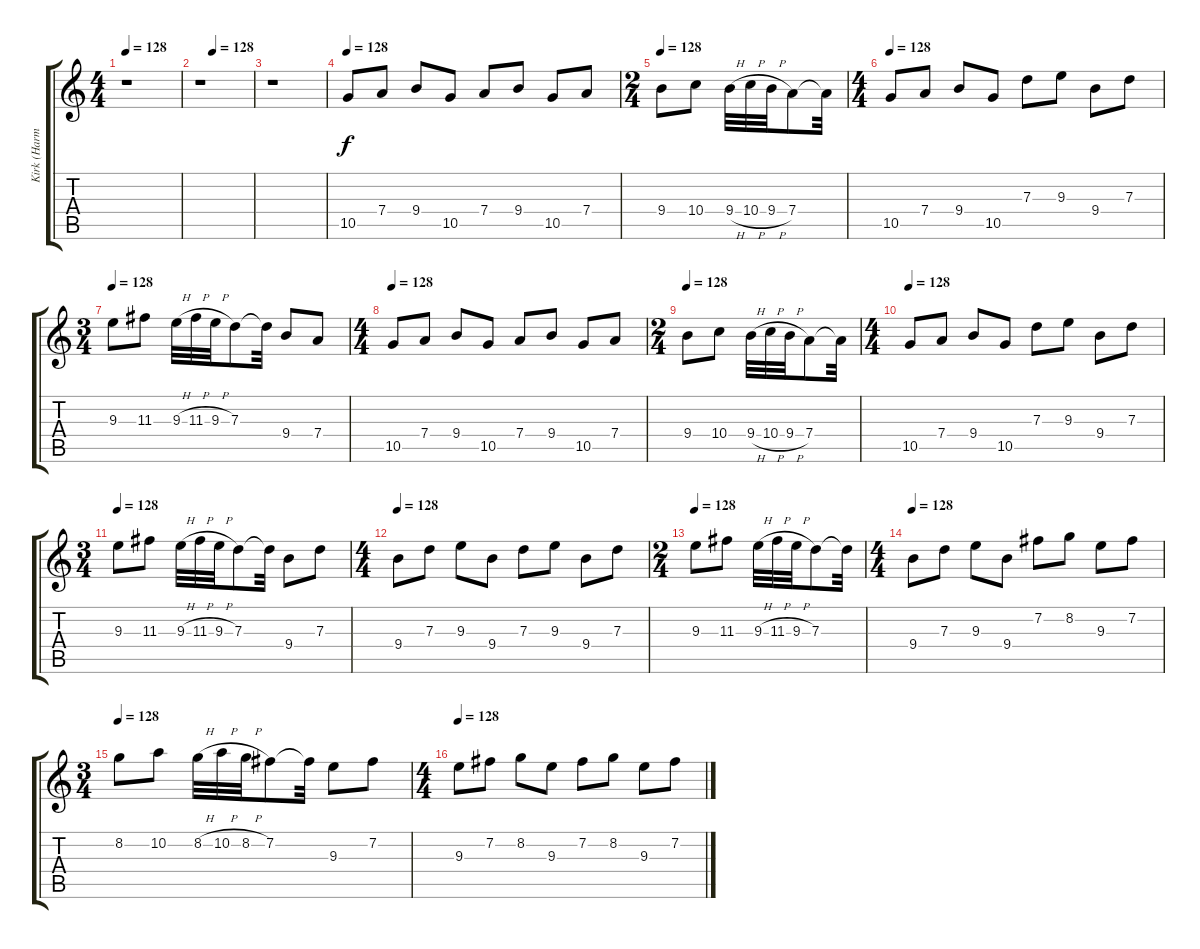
\track ("Kirk (Harmony)" "Kirk (Harm") {instrument distortionguitar}
\staff {score tabs}
\tuning (E4 B3 G3 D3 A2 E2) {hide}
\ts (4 4)
\tempo 128
\clef g2
\ks c
r.1{dy f} |
\tempo (128 0.25)
r.1 |
r.1 |
\tempo 128
10.5.8{volume 13} 7.4.8 9.4.8 10.5.8 7.4.8 9.4.8 10.5.8 7.4.8 |
\ts (2 4)
\tempo 128
9.4.8 10.4.8 9.4{h}.32 10.4{h}.32 9.4{h}.32 7.4.8 7.4{t}.32 |
\ts (4 4)
\tempo 128
10.5.8 7.4.8 9.4.8 10.5.8 7.3.8 9.3.8 9.4.8 7.3.8 |
\ts (3 4)
\tempo 128
9.3.8 11.3.8 9.3{h}.32 11.3{h}.32 9.3{h}.32 7.3.8 7.3{t}.32 9.4.8 7.4.8 |
\ts (4 4)
\tempo 128
10.5.8 7.4.8 9.4.8 10.5.8 7.4.8 9.4.8 10.5.8 7.4.8 |
\ts (2 4)
\tempo 128
9.4.8 10.4.8 9.4{h}.32 10.4{h}.32 9.4{h}.32 7.4.8 7.4{t}.32 |
\ts (4 4)
\tempo 128
10.5.8 7.4.8 9.4.8 10.5.8 7.3.8 9.3.8 9.4.8 7.3.8 |
\ts (3 4)
\tempo 128
9.3.8 11.3.8 9.3{h}.32 11.3{h}.32 9.3{h}.32 7.3.8 7.3{t}.32 9.4.8 7.3.8 |
\ts (4 4)
\tempo 128
9.4.8 7.3.8 9.3.8 9.4.8 7.3.8 9.3.8 9.4.8 7.3.8 |
\ts (2 4)
\tempo 128
9.3.8 11.3.8 9.3{h}.32 11.3{h}.32 9.3{h}.32 7.3.8 7.3{t}.32 |
\ts (4 4)
\tempo 128
9.4.8 7.3.8 9.3.8 9.4.8 7.2.8 8.2.8 9.3.8 7.2.8 |
\ts (3 4)
\tempo 128
8.2.8 10.2.8 8.2{h}.32 10.2{h}.32 8.2{h}.32 7.2.8 7.2{t}.32 9.3.8 7.2.8 |
\ts (4 4)
\tempo 128
9.3.8 7.2.8 8.2.8 9.3.8 7.2.8 8.2.8 9.3.8 7.2.8
